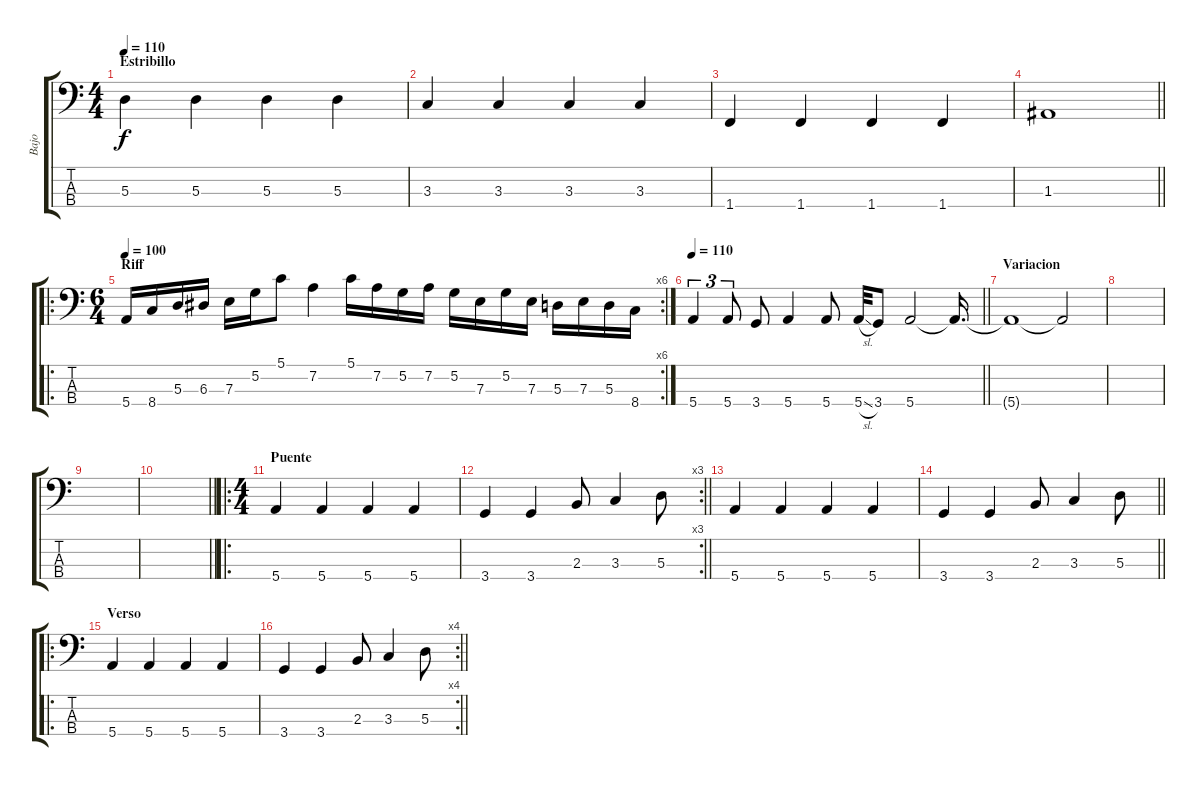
\track ("Bajo" "Bajo") {instrument electricbasspick}
\staff {score tabs}
\tuning (G2 D2 A1 E1) {hide}
\ts (4 4)
\section ("" "Estribillo")
\tempo 110
\clef f4
\ks c
5.3.4{dy f} 5.3.4 5.3.4 5.3.4 |
3.3.4 3.3.4 3.3.4 3.3.4 |
1.4.4 1.4.4 1.4.4 1.4.4 |
\barLineRight lightlight
1.3.1 |
\ro
\rc 6
\ts (6 4)
\section ("" "Riff")
\tempo 100
5.4.16 8.4.16 5.3.16 6.3.16 7.3.16 5.2.16 5.1.8 7.2.4 5.1.16 7.2.16 5.2.16 7.2.16 5.2.16 7.3.16 5.2.16 7.3.16 5.3.16 7.3.16 5.3.16 8.4.16 |
\tempo 110
\barLineRight lightlight
5.4.4{tu (3 2)} 5.4.8{tu (3 2)} 3.4.8 5.4.4 5.4.8 5.4{sl}.32 3.4.8 5.4.2 5.4{t}.16{d} |
\section ("" "Variacion")
5.4{t}.1 5.4{t}.2 |
|
|
\barLineRight lightlight
|
\ro
\ts (4 4)
\section ("" "Puente")
5.4.4 5.4.4 5.4.4 5.4.4 |
\rc 3
\barLineRight lightlight
3.4.4 3.4.4 2.3.8 3.3.4 5.3.8 |
5.4.4 5.4.4 5.4.4 5.4.4 |
\barLineRight lightlight
3.4.4 3.4.4 2.3.8 3.3.4 5.3.8 |
\ro
\section ("" "Verso")
5.4.4 5.4.4 5.4.4 5.4.4 |
\rc 4
\barLineRight lightlight
3.4.4 3.4.4 2.3.8 3.3.4 5.3.8
